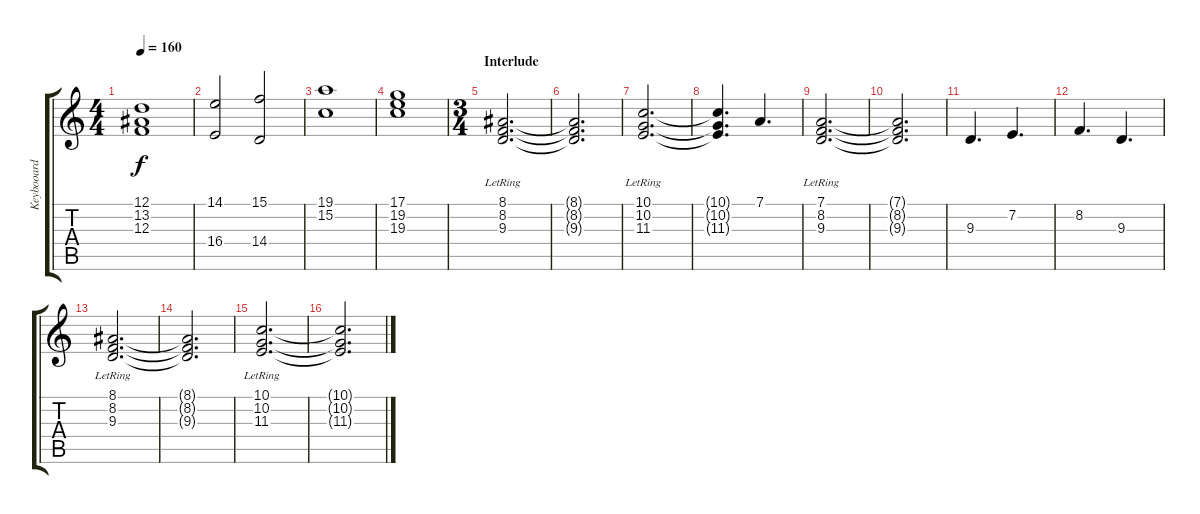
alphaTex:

\track ("Keybooard" "Keybooard") {instrument synthstrings1}
\staff {score tabs}
\tuning (D4 A3 F3 C3 G2 D2) {hide}
\ts (4 4)
\tempo 160
\clef g2
\ks c
(12.1 13.2 12.3).1{dy f} |
(14.1 16.4).2 (15.1 14.4).2 |
(19.1 15.2).1 |
(17.1 19.2 19.3).1 |
\ts (3 4)
\section ("" "Interlude")
(8.1{lr} 8.2{lr} 9.3{lr}).2{d} |
(8.1{t} 8.2{t} 9.3{t}).2{d} |
(10.1{lr} 10.2{lr} 11.3{lr}).2{d} |
(10.1{t} 10.2{t} 11.3{t}).4{d} 7.1.4{d} |
(7.1{lr} 8.2{lr} 9.3{lr}).2{d} |
(7.1{t} 8.2{t} 9.3{t}).2{d} |
9.3.4{d} 7.2.4{d} |
8.2.4{d} 9.3.4{d} |
(8.1{lr} 8.2{lr} 9.3{lr}).2{d} |
(8.1{t} 8.2{t} 9.3{t}).2{d} |
(10.1 10.2{lr} 11.3{lr}).2{d} |
(10.1{t} 10.2{t} 11.3{t}).2{d}
